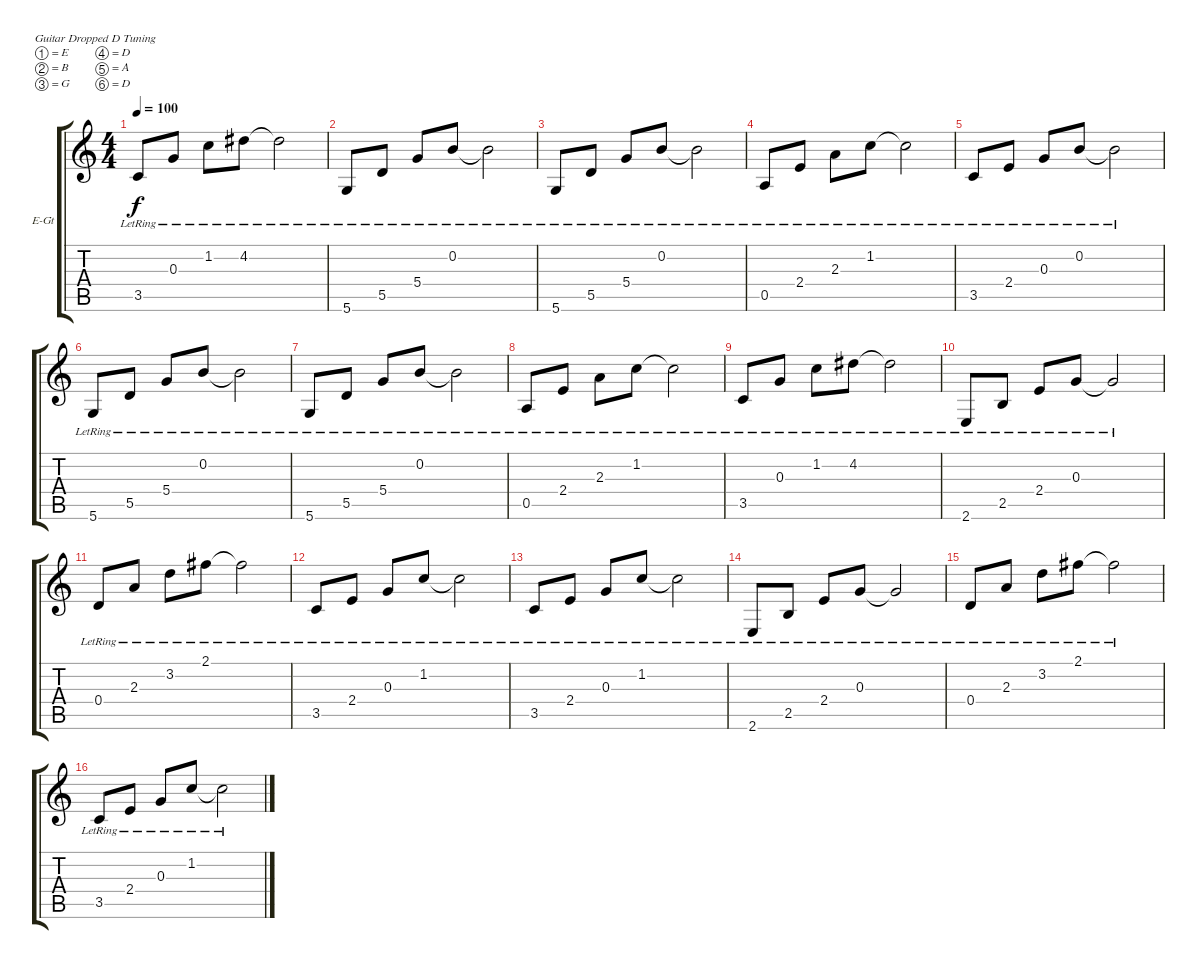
\bracketExtendMode groupsimilarinstruments
\firstSystemTrackNameOrientation horizontal
\otherSystemsTrackNameOrientation horizontal
\track ("Clean-guitar (Paul)" "E-Gt") {instrument electricguitarclean}
\staff {score tabs}
\tuning (E4 B3 G3 D3 A2 D2)
\ts (4 4)
\tempo 100
\clef g2
\ks c
3.5{lr}.8{dy f} 0.3{lr}.8 1.2{lr}.8 4.2{lr}.8 4.2{lr t}.2 |
5.6{lr}.8 5.5{lr}.8 5.4{lr}.8 0.2{lr}.8 0.2{lr t}.2 |
5.6{lr}.8 5.5{lr}.8 5.4{lr}.8 0.2{lr}.8 0.2{lr t}.2 |
0.5{lr}.8 2.4{lr}.8 2.3{lr}.8 1.2{lr}.8 1.2{lr t}.2 |
3.5{lr}.8 2.4{lr}.8 0.3{lr}.8 0.2{lr}.8 0.2{lr t}.2 |
5.6{lr}.8 5.5{lr}.8 5.4{lr}.8 0.2{lr}.8 0.2{lr t}.2 |
5.6{lr}.8 5.5{lr}.8 5.4{lr}.8 0.2{lr}.8 0.2{lr t}.2 |
0.5{lr}.8 2.4{lr}.8 2.3{lr}.8 1.2{lr}.8 1.2{lr t}.2 |
3.5{lr}.8 0.3{lr}.8 1.2{lr}.8 4.2{lr}.8 4.2{lr t}.2 |
2.6{lr}.8 2.5{lr}.8 2.4{lr}.8 0.3{lr}.8 0.3{lr t}.2 |
0.4{lr}.8 2.3{lr}.8 3.2{lr}.8 2.1{lr}.8 2.1{lr t}.2 |
3.5{lr}.8 2.4{lr}.8 0.3{lr}.8 1.2{lr}.8 1.2{lr t}.2 |
3.5{lr}.8 2.4{lr}.8 0.3{lr}.8 1.2{lr}.8 1.2{lr t}.2 |
2.6{lr}.8 2.5{lr}.8 2.4{lr}.8 0.3{lr}.8 0.3{lr t}.2 |
0.4{lr}.8 2.3{lr}.8 3.2{lr}.8 2.1{lr}.8 2.1{lr t}.2 |
3.5{lr}.8 2.4{lr}.8 0.3{lr}.8 1.2{lr}.8 1.2{lr t}.2
